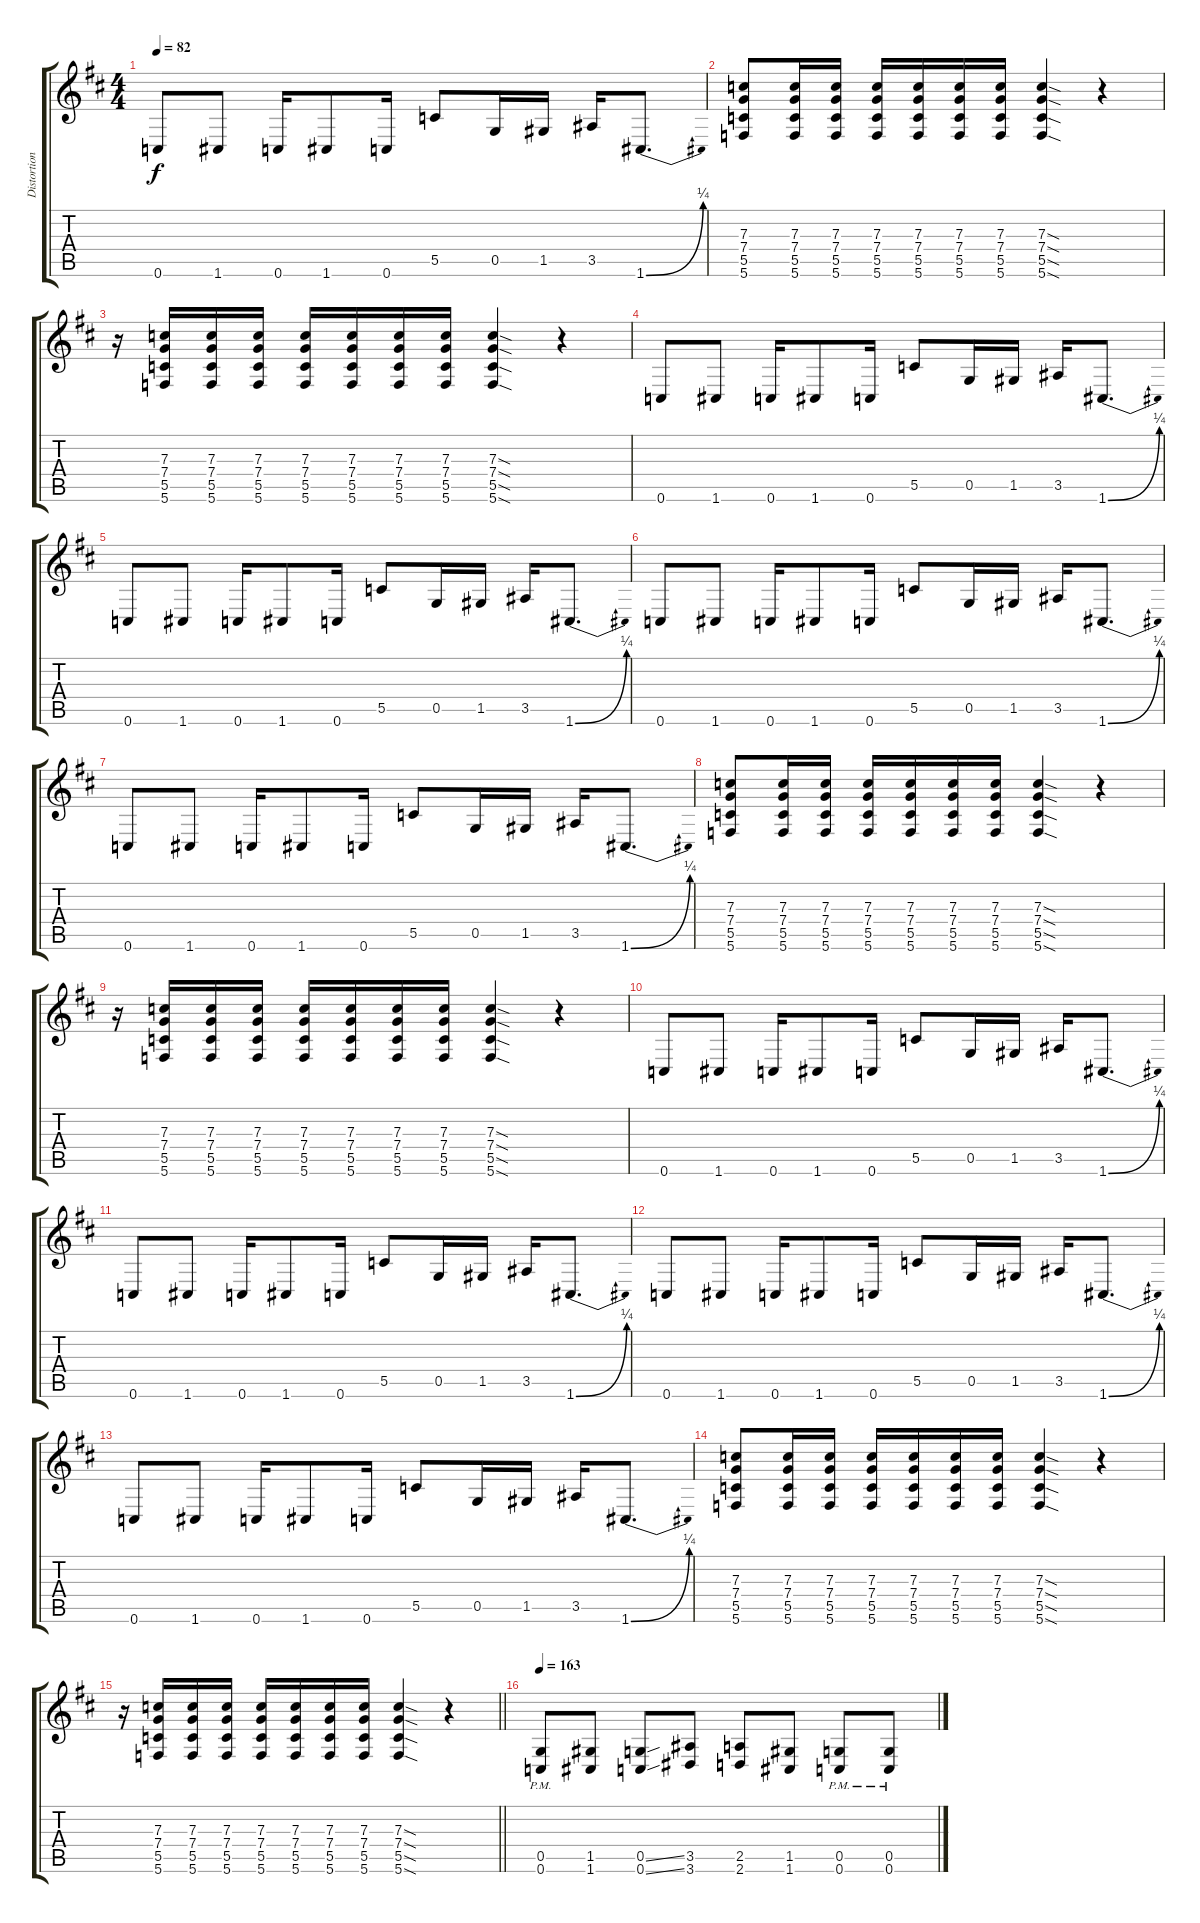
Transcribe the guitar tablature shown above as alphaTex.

\track ("Distortion" "Distortion") {instrument distortionguitar}
\staff {score tabs}
\tuning (D4 A3 F3 C3 G2 C2) {hide}
\ts (4 4)
\tempo 82
\clef g2
\ks d
0.6.8{dy f} 1.6.8 0.6.16 1.6.8 0.6.16 5.5.8 0.5.16 1.5.16 3.5.16 1.6{be (bend 0 0 60 1)}.8{d} |
(7.3 7.4 5.5 5.6).8 (7.3 7.4 5.5 5.6).16 (7.3 7.4 5.5 5.6).16 (7.3 7.4 5.5 5.6).16 (7.3 7.4 5.5 5.6).16 (7.3 7.4 5.5 5.6).16 (7.3 7.4 5.5 5.6).16 (7.3{sod} 7.4{sod} 5.5{sod} 5.6{sod}).4 r.4 |
r.16 (7.3 7.4 5.5 5.6).16 (7.3 7.4 5.5 5.6).16 (7.3 7.4 5.5 5.6).16 (7.3 7.4 5.5 5.6).16 (7.3 7.4 5.5 5.6).16 (7.3 7.4 5.5 5.6).16 (7.3 7.4 5.5 5.6).16 (7.3{sod} 7.4{sod} 5.5{sod} 5.6{sod}).4 r.4 |
0.6.8 1.6.8 0.6.16 1.6.8 0.6.16 5.5.8 0.5.16 1.5.16 3.5.16 1.6{be (bend 0 0 60 1)}.8{d} |
0.6.8 1.6.8 0.6.16 1.6.8 0.6.16 5.5.8 0.5.16 1.5.16 3.5.16 1.6{be (bend 0 0 60 1)}.8{d} |
0.6.8 1.6.8 0.6.16 1.6.8 0.6.16 5.5.8 0.5.16 1.5.16 3.5.16 1.6{be (bend 0 0 60 1)}.8{d} |
0.6.8 1.6.8 0.6.16 1.6.8 0.6.16 5.5.8 0.5.16 1.5.16 3.5.16 1.6{be (bend 0 0 60 1)}.8{d} |
(7.3 7.4 5.5 5.6).8 (7.3 7.4 5.5 5.6).16 (7.3 7.4 5.5 5.6).16 (7.3 7.4 5.5 5.6).16 (7.3 7.4 5.5 5.6).16 (7.3 7.4 5.5 5.6).16 (7.3 7.4 5.5 5.6).16 (7.3{sod} 7.4{sod} 5.5{sod} 5.6{sod}).4 r.4 |
r.16 (7.3 7.4 5.5 5.6).16 (7.3 7.4 5.5 5.6).16 (7.3 7.4 5.5 5.6).16 (7.3 7.4 5.5 5.6).16 (7.3 7.4 5.5 5.6).16 (7.3 7.4 5.5 5.6).16 (7.3 7.4 5.5 5.6).16 (7.3{sod} 7.4{sod} 5.5{sod} 5.6{sod}).4 r.4 |
0.6.8 1.6.8 0.6.16 1.6.8 0.6.16 5.5.8 0.5.16 1.5.16 3.5.16 1.6{be (bend 0 0 60 1)}.8{d} |
0.6.8 1.6.8 0.6.16 1.6.8 0.6.16 5.5.8 0.5.16 1.5.16 3.5.16 1.6{be (bend 0 0 60 1)}.8{d} |
0.6.8 1.6.8 0.6.16 1.6.8 0.6.16 5.5.8 0.5.16 1.5.16 3.5.16 1.6{be (bend 0 0 60 1)}.8{d} |
0.6.8 1.6.8 0.6.16 1.6.8 0.6.16 5.5.8 0.5.16 1.5.16 3.5.16 1.6{be (bend 0 0 60 1)}.8{d} |
(7.3 7.4 5.5 5.6).8 (7.3 7.4 5.5 5.6).16 (7.3 7.4 5.5 5.6).16 (7.3 7.4 5.5 5.6).16 (7.3 7.4 5.5 5.6).16 (7.3 7.4 5.5 5.6).16 (7.3 7.4 5.5 5.6).16 (7.3{sod} 7.4{sod} 5.5{sod} 5.6{sod}).4 r.4 |
\barLineRight lightlight
r.16 (7.3 7.4 5.5 5.6).16 (7.3 7.4 5.5 5.6).16 (7.3 7.4 5.5 5.6).16 (7.3 7.4 5.5 5.6).16 (7.3 7.4 5.5 5.6).16 (7.3 7.4 5.5 5.6).16 (7.3 7.4 5.5 5.6).16 (7.3{sod} 7.4{sod} 5.5{sod} 5.6{sod}).4 r.4 |
\section ("" " ")
\tempo 163
(0.5{pm} 0.6{pm}).8 (1.5 1.6).8 (0.5{ss} 0.6{ss}).8 (3.5 3.6).8 (2.5 2.6).8 (1.5 1.6).8 (0.5{pm} 0.6{pm}).8 (0.5{pm} 0.6{pm}).8
